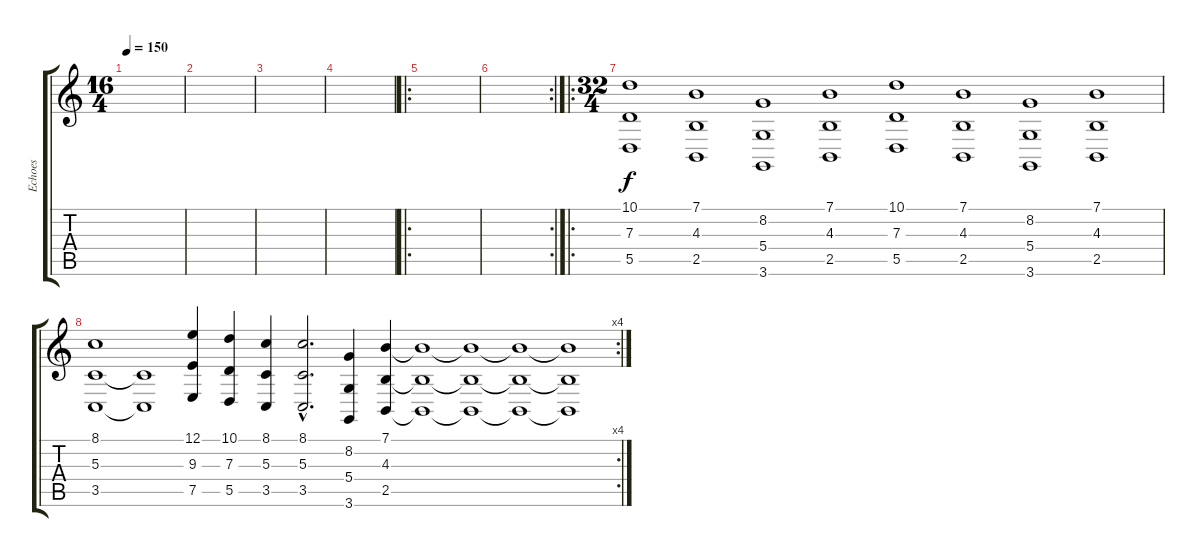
\track ("Echoes" "Echoes") {instrument fx7echoes}
\staff {score tabs}
\tuning (E4 B3 G3 D3 A2 E2) {hide}
\ts (16 4)
\tempo 150
\clef g2
\ks c
|
|
|
|
\ro
|
\rc 2
|
\ro
\ts (32 4)
(10.1 7.3 5.5).1 (7.1 4.3 2.5).1 (8.2 5.4 3.6).1 (7.1 4.3 2.5).1 (10.1 7.3 5.5).1 (7.1 4.3 2.5).1 (8.2 5.4 3.6).1 (7.1 4.3 2.5).1 |
\rc 4
(8.1 5.3 3.5).1 (5.3{t} 3.5{t}).1 (12.1 9.3 7.5).4 (10.1 7.3 5.5).4 (8.1 5.3 3.5).4 (8.1{hac} 5.3{hac} 3.5{hac}).2{d} (8.2 5.4 3.6).4 (7.1 4.3 2.5).4 (7.1{t} 4.3{t} 2.5{t}).1 (7.1{t} 4.3{t} 2.5{t}).1 (7.1{t} 4.3{t} 2.5{t}).1 (7.1{t} 4.3{t} 2.5{t}).1
